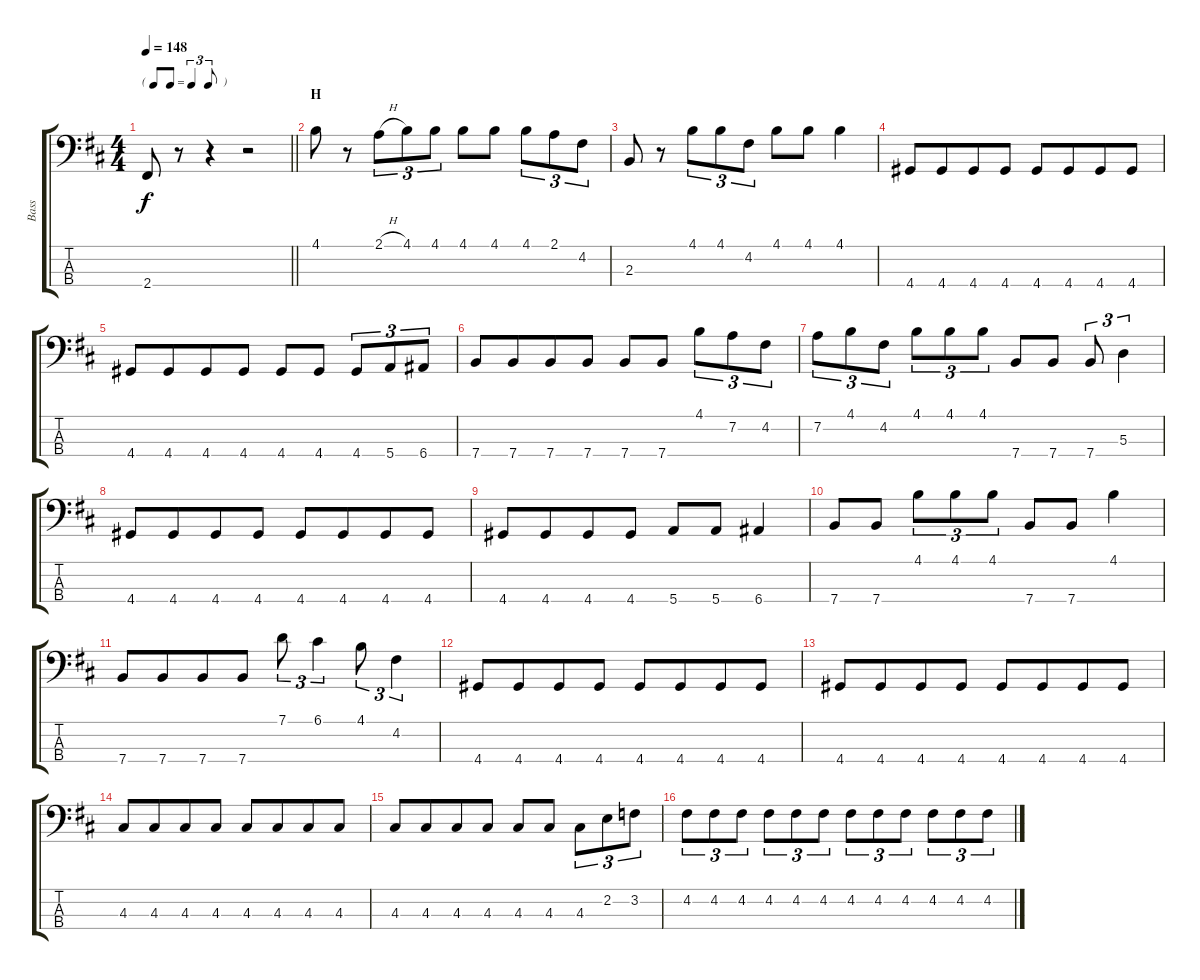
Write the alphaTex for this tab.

\track ("Bass" "Bass") {instrument electricbassfinger}
\staff {score tabs}
\tuning (G2 D2 A1 E1) {hide}
\ts (4 4)
\tf triplet8th
\tempo 148
\clef f4
\barLineRight lightlight
\ks bminor
2.4.8{dy f} r.8 r.4 r.2 |
\section ("" "H")
4.1.8 r.8 2.1{h}.8{tu (3 2)} 4.1.8{tu (3 2)} 4.1.8{tu (3 2)} 4.1.8 4.1.8 4.1.8{tu (3 2)} 2.1.8{tu (3 2)} 4.2.8{tu (3 2)} |
2.3.8 r.8 4.1.8{tu (3 2)} 4.1.8{tu (3 2)} 4.2.8{tu (3 2)} 4.1.8 4.1.8 4.1.4 |
4.4.8 4.4.8{beam merge} 4.4.8 4.4.8 4.4.8 4.4.8{beam merge} 4.4.8 4.4.8 |
4.4.8 4.4.8{beam merge} 4.4.8 4.4.8 4.4.8 4.4.8 4.4.8{tu (3 2)} 5.4.8{tu (3 2)} 6.4.8{tu (3 2)} |
7.4.8 7.4.8{beam merge} 7.4.8 7.4.8 7.4.8 7.4.8 4.1.8{tu (3 2)} 7.2.8{tu (3 2)} 4.2.8{tu (3 2)} |
7.2.8{tu (3 2)} 4.1.8{tu (3 2)} 4.2.8{tu (3 2)} 4.1.8{tu (3 2)} 4.1.8{tu (3 2)} 4.1.8{tu (3 2)} 7.4.8 7.4.8 7.4.8{tu (3 2)} 5.3.4{tu (3 2)} |
4.4.8 4.4.8{beam merge} 4.4.8 4.4.8 4.4.8 4.4.8{beam merge} 4.4.8 4.4.8 |
4.4.8 4.4.8{beam merge} 4.4.8 4.4.8 5.4.8 5.4.8 6.4.4 |
7.4.8 7.4.8 4.1.8{tu (3 2)} 4.1.8{tu (3 2)} 4.1.8{tu (3 2)} 7.4.8 7.4.8 4.1.4 |
7.4.8 7.4.8{beam merge} 7.4.8 7.4.8 7.1.8{tu (3 2)} 6.1.4{tu (3 2)} 4.1.8{tu (3 2)} 4.2.4{tu (3 2)} |
4.4.8 4.4.8{beam merge} 4.4.8 4.4.8 4.4.8 4.4.8{beam merge} 4.4.8 4.4.8 |
4.4.8 4.4.8{beam merge} 4.4.8 4.4.8 4.4.8 4.4.8{beam merge} 4.4.8 4.4.8 |
4.3.8 4.3.8{beam merge} 4.3.8 4.3.8 4.3.8 4.3.8{beam merge} 4.3.8 4.3.8 |
4.3.8 4.3.8{beam merge} 4.3.8 4.3.8 4.3.8 4.3.8 4.3.8{tu (3 2)} 2.2.8{tu (3 2)} 3.2.8{tu (3 2)} |
4.2.8{tu (3 2)} 4.2.8{tu (3 2)} 4.2.8{tu (3 2)} 4.2.8{tu (3 2)} 4.2.8{tu (3 2)} 4.2.8{tu (3 2)} 4.2.8{tu (3 2)} 4.2.8{tu (3 2)} 4.2.8{tu (3 2)} 4.2.8{tu (3 2)} 4.2.8{tu (3 2)} 4.2.8{tu (3 2)}
